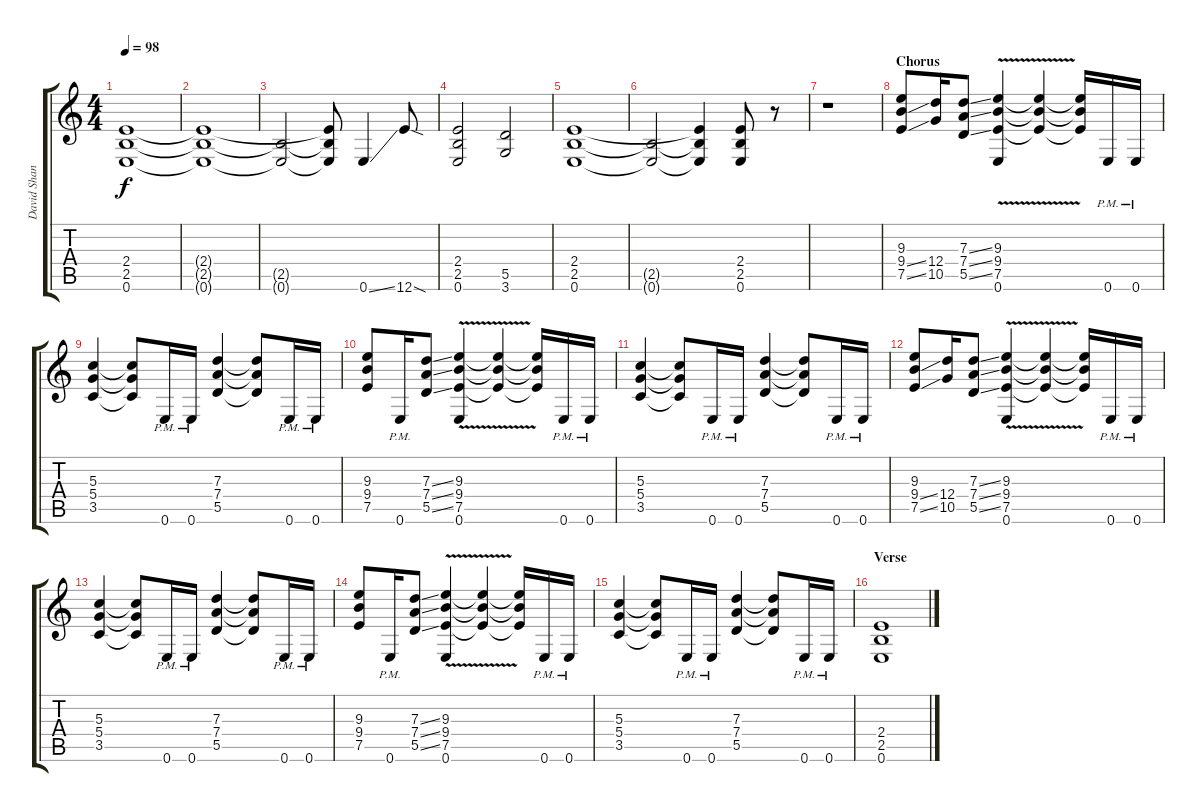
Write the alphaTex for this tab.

\track ("David Shankle" "David Shan") {instrument overdrivenguitar}
\staff {score tabs}
\tuning (E4 B3 G3 D3 A2 E2) {hide}
\ts (4 4)
\tempo 98
\clef g2
\ks c
(2.4 2.5 0.6).1{dy f} |
(2.4{t} 2.5{t} 0.6{t}).1 |
(2.5{t} 0.6{t}).2 (2.4{t} 2.5{t} 0.6{t}).8 0.6{ss}.4 12.6{sod}.8 |
(2.4 2.5 0.6).2 (5.5 3.6).2 |
(2.4 2.5 0.6).1 |
(2.5{t} 0.6{t}).2 (2.4{t} 2.5{t} 0.6{t}).4 (2.4 2.5 0.6).8 r.8 |
r.1 |
\section ("" "Chorus")
(9.3 9.4{ss} 7.5{ss}).8 (12.4 10.5).16 (7.3{ss} 7.4{ss} 5.5{ss}).8 (9.3{v} 9.4{v} 7.5 0.6).4 (9.3{t} 9.4{t} 7.5{t}).4 (9.3{t} 9.4{t} 7.5{t}).16 0.6{pm}.16 0.6{pm}.16 |
(5.3 5.4 3.5).4 (5.3{t} 5.4{t} 3.5{t}).8 0.6{pm}.16 0.6{pm}.16 (7.3 7.4 5.5).4 (7.3{t} 7.4{t} 5.5{t}).8 0.6{pm}.16 0.6{pm}.16 |
(9.3 9.4 7.5).8 0.6{pm}.16 (7.3{ss} 7.4{ss} 5.5{ss}).8 (9.3{v} 9.4{v} 7.5 0.6).4 (9.3{t} 9.4{t} 7.5{t}).4 (9.3{t} 9.4{t} 7.5{t}).16 0.6{pm}.16 0.6{pm}.16 |
(5.3 5.4 3.5).4 (5.3{t} 5.4{t} 3.5{t}).8 0.6{pm}.16 0.6{pm}.16 (7.3 7.4 5.5).4 (7.3{t} 7.4{t} 5.5{t}).8 0.6{pm}.16 0.6{pm}.16 |
(9.3 9.4{ss} 7.5{ss}).8 (12.4 10.5).16 (7.3{ss} 7.4{ss} 5.5{ss}).8 (9.3{v} 9.4{v} 7.5 0.6).4 (9.3{t} 9.4{t} 7.5{t}).4 (9.3{t} 9.4{t} 7.5{t}).16 0.6{pm}.16 0.6{pm}.16 |
(5.3 5.4 3.5).4 (5.3{t} 5.4{t} 3.5{t}).8 0.6{pm}.16 0.6{pm}.16 (7.3 7.4 5.5).4 (7.3{t} 7.4{t} 5.5{t}).8 0.6{pm}.16 0.6{pm}.16 |
(9.3 9.4 7.5).8 0.6{pm}.16 (7.3{ss} 7.4{ss} 5.5{ss}).8 (9.3{v} 9.4{v} 7.5 0.6).4 (9.3{t} 9.4{t} 7.5{t}).4 (9.3{t} 9.4{t} 7.5{t}).16 0.6{pm}.16 0.6{pm}.16 |
(5.3 5.4 3.5).4 (5.3{t} 5.4{t} 3.5{t}).8 0.6{pm}.16 0.6{pm}.16 (7.3 7.4 5.5).4 (7.3{t} 7.4{t} 5.5{t}).8 0.6{pm}.16 0.6{pm}.16 |
\section ("" "Verse")
(2.4 2.5 0.6).1
